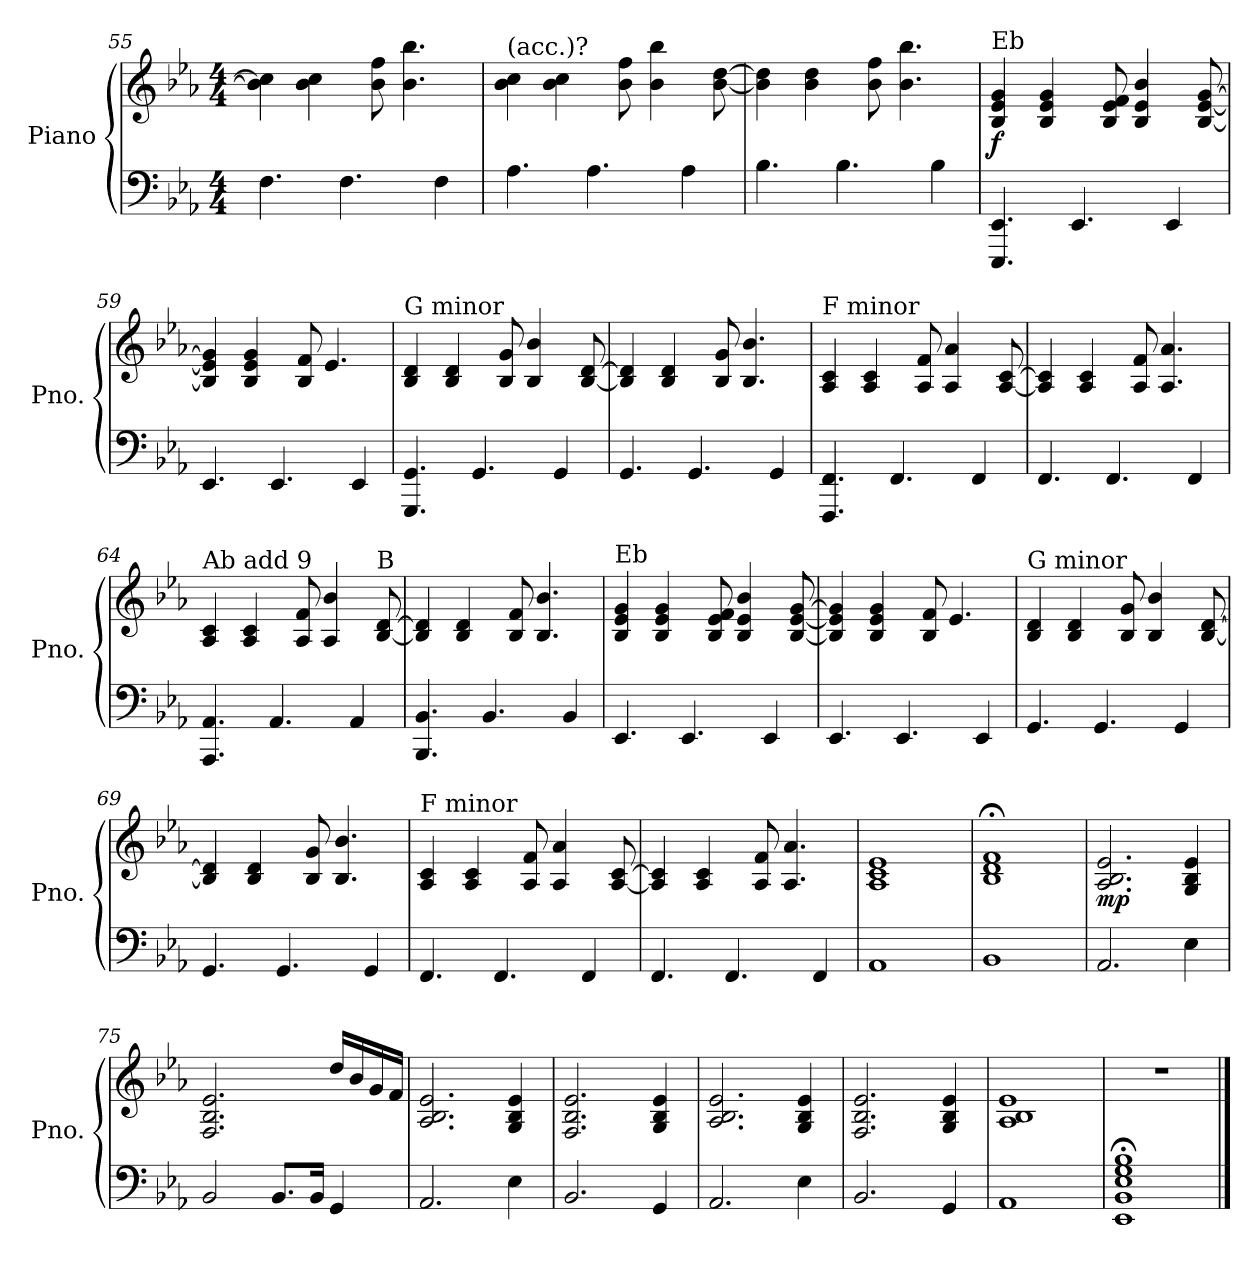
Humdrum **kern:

**kern	**kern	**dynam
*part1	*part1	*part1
*staff2	*staff1	*staff1/2
*I"Piano	*	*
*I'Pno.	*	*
*clefF4	*clefG2	*
*k[b-e-a-]	*k[b-e-a-]	*
*M4/4	*M4/4	*
=55	=55	=55
4.F\	4b-\] 4cc\]	.
.	4b-\ 4cc\	.
4.F\	.	.
.	8b-\ 8ff\	.
.	4.b-\ 4.bb-\	.
4F\	.	.
=56	=56	=56
!	!LO:TX:a:t=(acc.)?	!
4.A-\	4b-\ 4cc\	.
.	4b-\ 4cc\	.
4.A-\	.	.
.	8b-\ 8ff\	.
.	4b-\ 4bb-\	.
4A-\	.	.
.	[8b-\ [8dd\	.
=57	=57	=57
4.B-\	4b-\] 4dd\]	.
.	4b-\ 4dd\	.
4.B-\	.	.
.	8b-\ 8ff\	.
.	4.b-\ 4.bb-\	.
4B-\	.	.
!!LO:PB:g=z
=58	=58	=58
!	!LO:TX:a:t=Eb	!
!	!	!LO:DY:b
4.EEE-/ 4.EE-/	4B-/ 4e-/ 4g/	f
.	4B-/ 4e-/ 4g/	.
4.EE-/	.	.
.	8B-/ 8e-/ 8f/	.
.	4B-/ 4e-/ 4b-/	.
4EE-/	.	.
.	[8B-/ [8e-/ [8g/	.
=59	=59	=59
4.EE-/	4B-/] 4e-/] 4g/]	.
.	4B-/ 4e-/ 4g/	.
4.EE-/	.	.
.	8B-/ 8f/	.
.	4.e-/	.
4EE-/	.	.
=60	=60	=60
!	!LO:TX:a:t=G minor	!
4.GGG/ 4.GG/	4B-/ 4d/	.
.	4B-/ 4d/	.
4.GG/	.	.
.	8B-/ 8g/	.
.	4B-/ 4b-/	.
4GG/	.	.
.	[8B-/ [8d/	.
=61	=61	=61
4.GG/	4B-/] 4d/]	.
.	4B-/ 4d/	.
4.GG/	.	.
.	8B-/ 8g/	.
.	4.B-/ 4.b-/	.
4GG/	.	.
!!LO:LB:g=z
=62	=62	=62
!	!LO:TX:a:t=F minor	!
4.FFF/ 4.FF/	4A-/ 4c/	.
.	4A-/ 4c/	.
4.FF/	.	.
.	8A-/ 8f/	.
.	4A-/ 4a-/	.
4FF/	.	.
.	[8A-/ [8c/	.
=63	=63	=63
4.FF/	4A-/] 4c/]	.
.	4A-/ 4c/	.
4.FF/	.	.
.	8A-/ 8f/	.
.	4.A-/ 4.a-/	.
4FF/	.	.
=64	=64	=64
!	!LO:TX:a:t=Ab add 9	!
4.AAA-/ 4.AA-/	4A-/ 4c/	.
.	4A-/ 4c/	.
4.AA-/	.	.
.	8A-/ 8f/	.
.	4A-/ 4b-/	.
4AA-/	.	.
!	!LO:TX:a:t=B	!
.	[8B-/ [8d/	.
=65	=65	=65
4.BBB-/ 4.BB-/	4B-/] 4d/]	.
.	4B-/ 4d/	.
4.BB-/	.	.
.	8B-/ 8f/	.
.	4.B-/ 4.b-/	.
4BB-/	.	.
!!LO:LB:g=z
=66	=66	=66
!	!LO:TX:a:t=Eb	!
4.EE-/	4B-/ 4e-/ 4g/	.
.	4B-/ 4e-/ 4g/	.
4.EE-/	.	.
.	8B-/ 8e-/ 8f/	.
.	4B-/ 4e-/ 4b-/	.
4EE-/	.	.
.	[8B-/ [8e-/ [8g/	.
=67	=67	=67
4.EE-/	4B-/] 4e-/] 4g/]	.
.	4B-/ 4e-/ 4g/	.
4.EE-/	.	.
.	8B-/ 8f/	.
.	4.e-/	.
4EE-/	.	.
=68	=68	=68
!	!LO:TX:a:t=G minor	!
4.GG/	4B-/ 4d/	.
.	4B-/ 4d/	.
4.GG/	.	.
.	8B-/ 8g/	.
.	4B-/ 4b-/	.
4GG/	.	.
.	[8B-/ [8d/	.
=69	=69	=69
4.GG/	4B-/] 4d/]	.
.	4B-/ 4d/	.
4.GG/	.	.
.	8B-/ 8g/	.
.	4.B-/ 4.b-/	.
4GG/	.	.
!!LO:LB:g=z
=70	=70	=70
!	!LO:TX:a:t=F minor	!
4.FF/	4A-/ 4c/	.
.	4A-/ 4c/	.
4.FF/	.	.
.	8A-/ 8f/	.
.	4A-/ 4a-/	.
4FF/	.	.
.	[8A-/ [8c/	.
=71	=71	=71
4.FF/	4A-/] 4c/]	.
.	4A-/ 4c/	.
4.FF/	.	.
.	8A-/ 8f/	.
.	4.A-/ 4.a-/	.
4FF/	.	.
=72	=72	=72
1AA-	1A- 1c 1e-	.
=73	=73	=73
1BB-	1B-;< 1d;< 1f;<	.
!!LO:LB:g=z
=74	=74	=74
*	*MM60	*
!	!	!LO:DY:b
2.AA-/	2.A-/ 2.B-/ 2.e-/	mp
4E-\	4G/ 4B-/ 4e-/	.
=75	=75	=75
2BB-/	2.F/ 2.B-/ 2.e-/	.
8.BB-/L	.	.
16BB-/Jk	.	.
4GG/	16dd/LL	.
.	16b-/	.
.	16g/	.
.	16f/JJ	.
=76	=76	=76
2.AA-/	2.A-/ 2.B-/ 2.e-/	.
4E-\	4G/ 4B-/ 4e-/	.
=77	=77	=77
2.BB-/	2.F/ 2.B-/ 2.e-/	.
4GG/	4G/ 4B-/ 4e-/	.
!!LO:LB:g=z
=78	=78	=78
2.AA-/	2.A-/ 2.B-/ 2.e-/	.
4E-\	4G/ 4B-/ 4e-/	.
=79	=79	=79
2.BB-/	2.F/ 2.B-/ 2.e-/	.
4GG/	4G/ 4B-/ 4e-/	.
=80	=80	=80
1AA-	1A- 1B- 1e-	.
=81	=81	=81
1EE-;< 1BB-;< 1E-;< 1G;< 1B-;<	1r	.
==	==	==
*-	*-	*-
